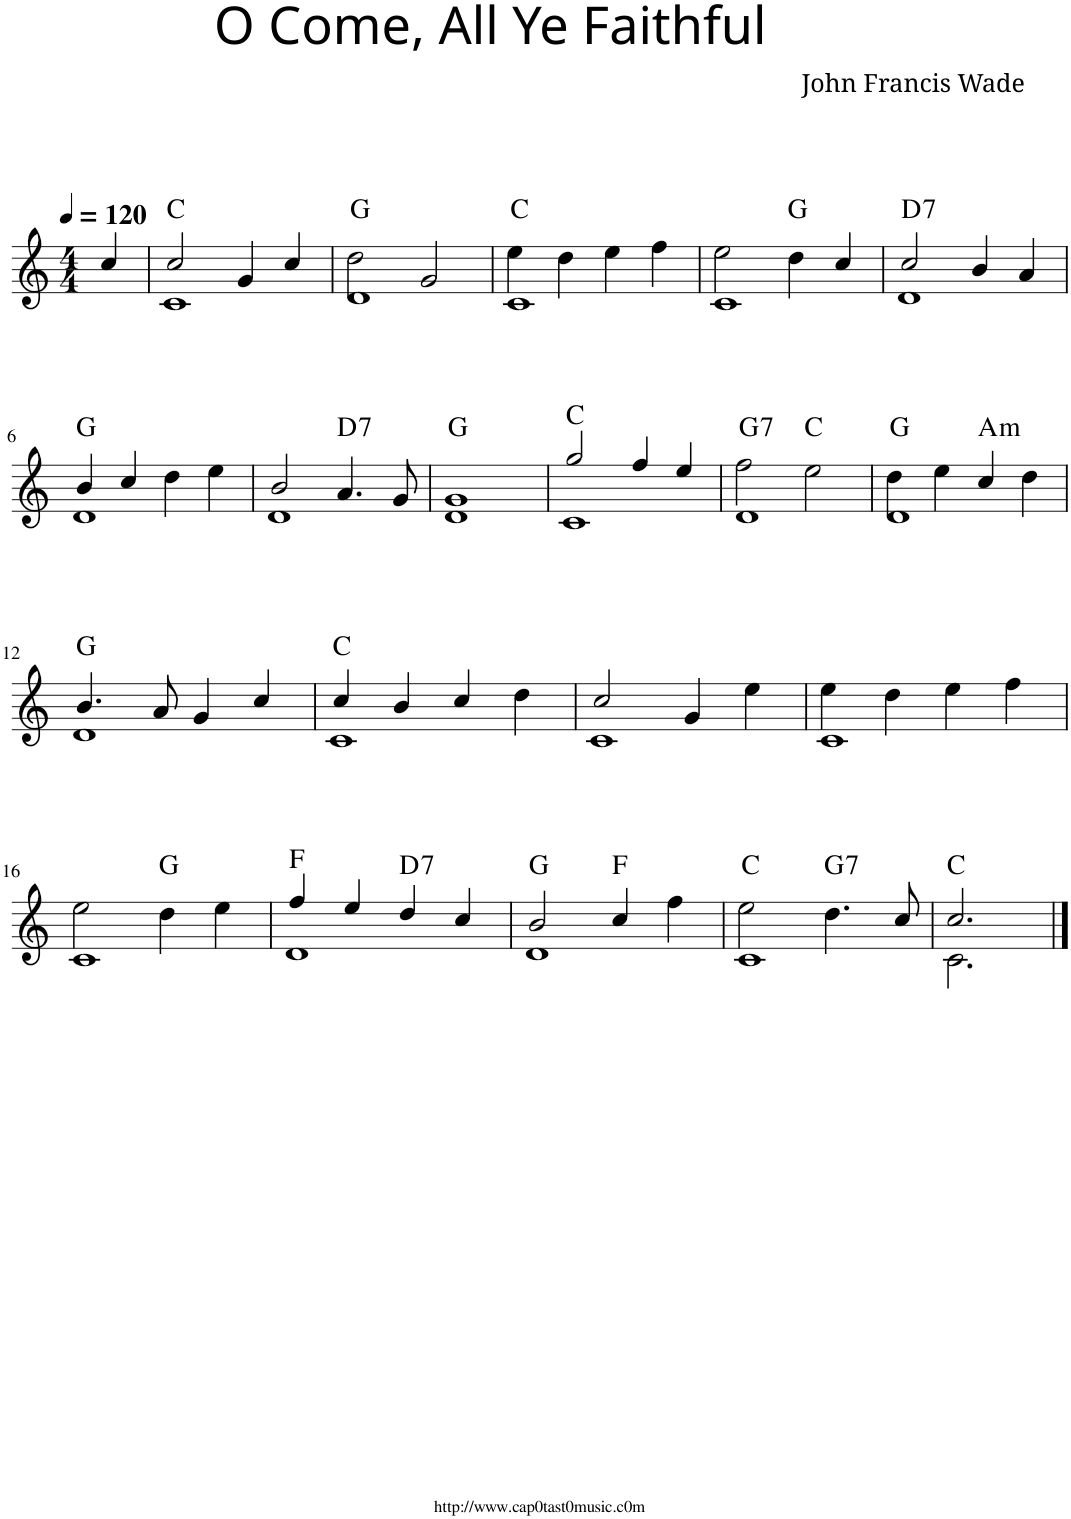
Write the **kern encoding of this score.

**kern	**harte
*part1	*part1
*staff1	*
*I"ハープ	*
*clefG2	*
*k[]	*
*M4/4	*
*MM120	*
=	=
4cc/	.
=1	=1
*^	*
2cc/	1c	C:maj
4g/	.	.
4cc/	.	.
=2	=2	=2
2dd\	1d	G:maj
2g/	.	.
=3	=3	=3
4ee\	1c	C:maj
4dd\	.	.
4ee\	.	.
4ff\	.	.
=4	=4	=4
2ee\	1c	.
4dd\	.	G:maj
4cc/	.	.
=5	=5	=5
!	!	!LO:H:kt=7
2cc/	1d	D:7
4b/	.	.
4a/	.	.
!!LO:LB:g=z	!!
=6	=6	=6
4b/	1d	G:maj
4cc/	.	.
4dd\	.	.
4ee\	.	.
=7	=7	=7
2b/	1d	.
!	!	!LO:H:kt=7
4.a/	.	D:7
8g/	.	.
=8	=8	=8
1g	1d	G:maj
=9	=9	=9
2gg/	1c	C:maj
4ff/	.	.
4ee/	.	.
=10	=10	=10
!	!	!LO:H:kt=7
2ff\	1d	G:7
2ee\	.	C:maj
=11	=11	=11
4dd\	1d	G:maj
4ee\	.	.
!	!	!LO:H:kt=m
4cc/	.	A:min
4dd\	.	.
!!LO:LB:g=z	!!
=12	=12	=12
4.b/	1d	G:maj
8a/	.	.
4g/	.	.
4cc/	.	.
=13	=13	=13
4cc/	1c	C:maj
4b/	.	.
4cc/	.	.
4dd\	.	.
=14	=14	=14
2cc/	1c	.
4g/	.	.
4ee\	.	.
=15	=15	=15
4ee\	1c	.
4dd\	.	.
4ee\	.	.
4ff\	.	.
!!LO:LB:g=z	!!
=16	=16	=16
2ee\	1c	.
4dd\	.	G:maj
4ee\	.	.
=17	=17	=17
4ff/	1d	F:maj
4ee/	.	.
!	!	!LO:H:kt=7
4dd/	.	D:7
4cc/	.	.
=18	=18	=18
2b/	1d	G:maj
4cc/	.	F:maj
4ffn\	.	.
=19	=19	=19
2ee\	1c	C:maj
!	!	!LO:H:kt=7
4.dd\	.	G:7
8cc/	.	.
=20	=20	=20
2.cc/	2.c\	C:maj
*v	*v	*
==	==
*-	*-
